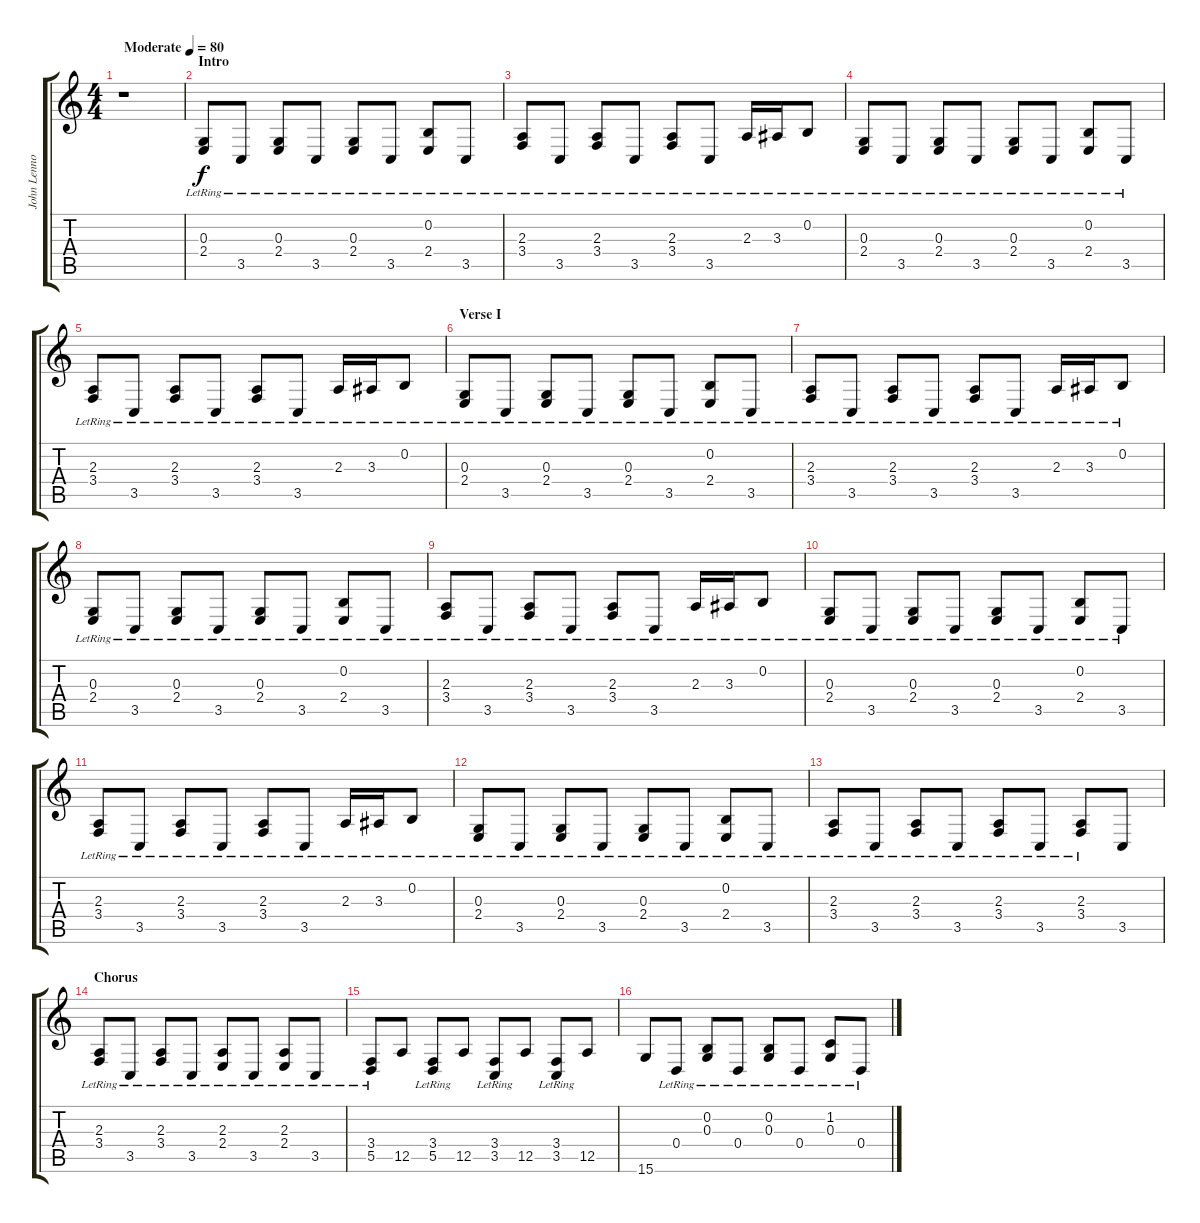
\track ("John Lennon (Piano)" "John Lenno") {instrument steeldrums}
\staff {score tabs}
\tuning (E4 B3 G3 D3 A2 E2) {hide}
\ts (4 4)
\tempo (80 "Moderate")
\clef g2
\ks c
r.1{dy f instrument steeldrums} |
\section ("" "Intro")
(0.3{lr} 2.4{lr}).8 3.5{lr}.8 (0.3{lr} 2.4{lr}).8 3.5{lr}.8 (0.3{lr} 2.4{lr}).8 3.5{lr}.8 (0.2{lr} 2.4{lr}).8 3.5{lr}.8 |
(2.3{lr} 3.4{lr}).8 3.5{lr}.8 (2.3{lr} 3.4{lr}).8 3.5{lr}.8 (2.3{lr} 3.4{lr}).8 3.5{lr}.8 2.3{lr}.16 3.3{lr}.16 0.2{lr}.8 |
(0.3{lr} 2.4{lr}).8 3.5{lr}.8 (0.3{lr} 2.4{lr}).8 3.5{lr}.8 (0.3{lr} 2.4{lr}).8 3.5{lr}.8 (0.2{lr} 2.4{lr}).8 3.5{lr}.8 |
(2.3{lr} 3.4{lr}).8 3.5{lr}.8 (2.3{lr} 3.4{lr}).8 3.5{lr}.8 (2.3{lr} 3.4{lr}).8 3.5{lr}.8 2.3{lr}.16 3.3{lr}.16 0.2{lr}.8 |
\section ("" "Verse I")
(0.3{lr} 2.4{lr}).8 3.5{lr}.8 (0.3{lr} 2.4{lr}).8 3.5{lr}.8 (0.3{lr} 2.4{lr}).8 3.5{lr}.8 (0.2{lr} 2.4{lr}).8 3.5{lr}.8 |
(2.3{lr} 3.4{lr}).8 3.5{lr}.8 (2.3{lr} 3.4{lr}).8 3.5{lr}.8 (2.3{lr} 3.4{lr}).8 3.5{lr}.8 2.3{lr}.16 3.3{lr}.16 0.2{lr}.8 |
(0.3{lr} 2.4{lr}).8 3.5{lr}.8 (0.3{lr} 2.4{lr}).8 3.5{lr}.8 (0.3{lr} 2.4{lr}).8 3.5{lr}.8 (0.2{lr} 2.4{lr}).8 3.5{lr}.8 |
(2.3{lr} 3.4{lr}).8 3.5{lr}.8 (2.3{lr} 3.4{lr}).8 3.5{lr}.8 (2.3{lr} 3.4{lr}).8 3.5{lr}.8 2.3{lr}.16 3.3{lr}.16 0.2{lr}.8 |
(0.3{lr} 2.4{lr}).8 3.5{lr}.8 (0.3{lr} 2.4{lr}).8 3.5{lr}.8 (0.3{lr} 2.4{lr}).8 3.5{lr}.8 (0.2{lr} 2.4{lr}).8 3.5{lr}.8 |
(2.3{lr} 3.4{lr}).8 3.5{lr}.8 (2.3{lr} 3.4{lr}).8 3.5{lr}.8 (2.3{lr} 3.4{lr}).8 3.5{lr}.8 2.3{lr}.16 3.3{lr}.16 0.2{lr}.8 |
(0.3{lr} 2.4{lr}).8 3.5{lr}.8 (0.3{lr} 2.4{lr}).8 3.5{lr}.8 (0.3{lr} 2.4{lr}).8 3.5{lr}.8 (0.2{lr} 2.4{lr}).8 3.5{lr}.8 |
(2.3{lr} 3.4{lr}).8 3.5{lr}.8 (2.3{lr} 3.4{lr}).8 3.5{lr}.8 (2.3{lr} 3.4{lr}).8 3.5{lr}.8 (2.3{lr} 3.4).8 3.5.8 |
\section ("" "Chorus")
(2.3{lr} 3.4{lr}).8 3.5{lr}.8 (2.3{lr} 3.4{lr}).8 3.5{lr}.8 (2.3{lr} 2.4{lr}).8 3.5{lr}.8 (2.3{lr} 2.4{lr}).8 3.5{lr}.8 |
(3.4{lr} 5.5{lr}).8 12.5.8 (3.4{lr} 5.5{lr}).8 12.5.8 (3.4{lr} 3.5{lr}).8 12.5.8 (3.4{lr} 3.5{lr}).8 12.5.8 |
15.6.8 0.4{lr}.8 (0.2{lr} 0.3{lr}).8 0.4{lr}.8 (0.2{lr} 0.3{lr}).8 0.4{lr}.8 (1.2{lr} 0.3{lr}).8 0.4{lr}.8
